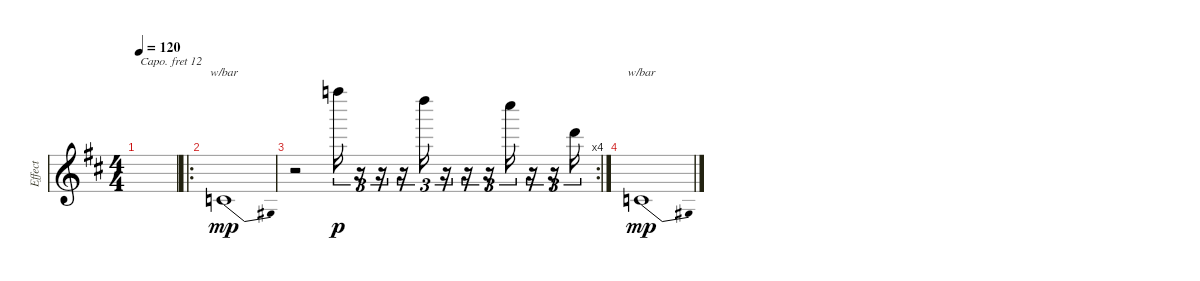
\track ("Effect" "Effect") {instrument orchestralharp}
\staff {score}
\capo 12
\tuning (E4 B3 G3 D3 A2 E2) {hide}
\ts (4 4)
\tempo 120
\clef g2
\ks bminor
|
\ro
8.6.1{tbe (dive default 0 0 60 -8) dy mp} |
\rc 4
r.2 25.1{pm}.16{tu (3 2) dy p} r.16{tu (3 2)} r.16{tu (3 2)} r.16{tu (3 2)} 22.1{pm}.16{tu (3 2)} r.16{tu (3 2)} r.16{tu (3 2)} r.16{tu (3 2)} 21.1{pm}.16{tu (3 2)} r.16{tu (3 2)} r.16{tu (3 2)} 10.1.16{tu (3 2)} |
8.6.1{tbe (dive default 0 0 60 -8) dy mp}
